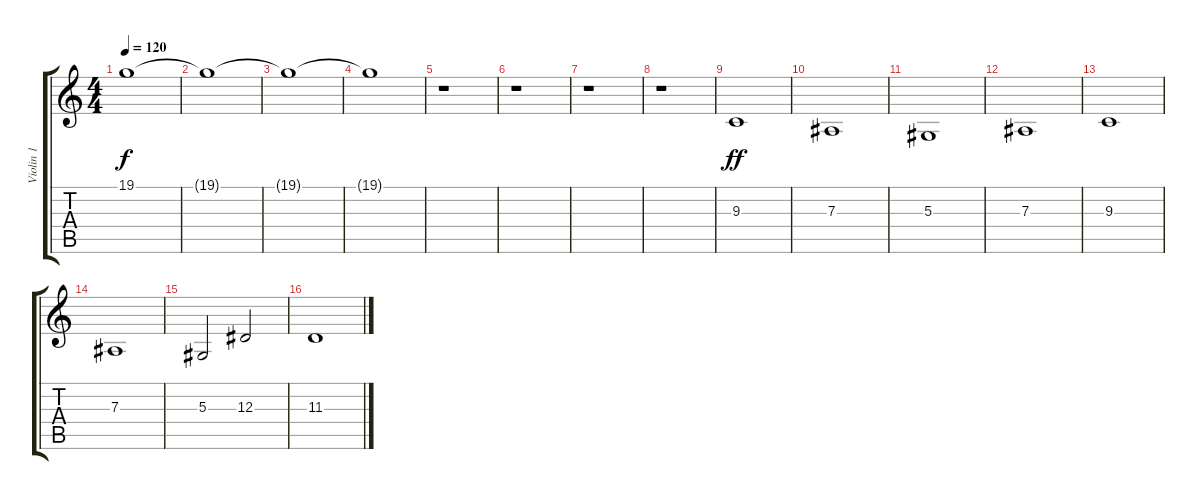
\track ("Violin 1" "Violin 1") {instrument stringensemble2}
\staff {score tabs}
\tuning (C4 G3 Eb3 Bb2 F2 C2) {hide}
\ts (4 4)
\tempo 120
\clef g2
\ks c
19.1.1{dy f} |
19.1{t}.1 |
19.1{t}.1 |
19.1{t}.1 |
r.1 |
r.1 |
r.1 |
r.1 |
9.3.1{dy ff} |
7.3.1 |
5.3.1 |
7.3.1 |
9.3.1 |
7.3.1 |
5.3.2 12.3.2 |
11.3.1
